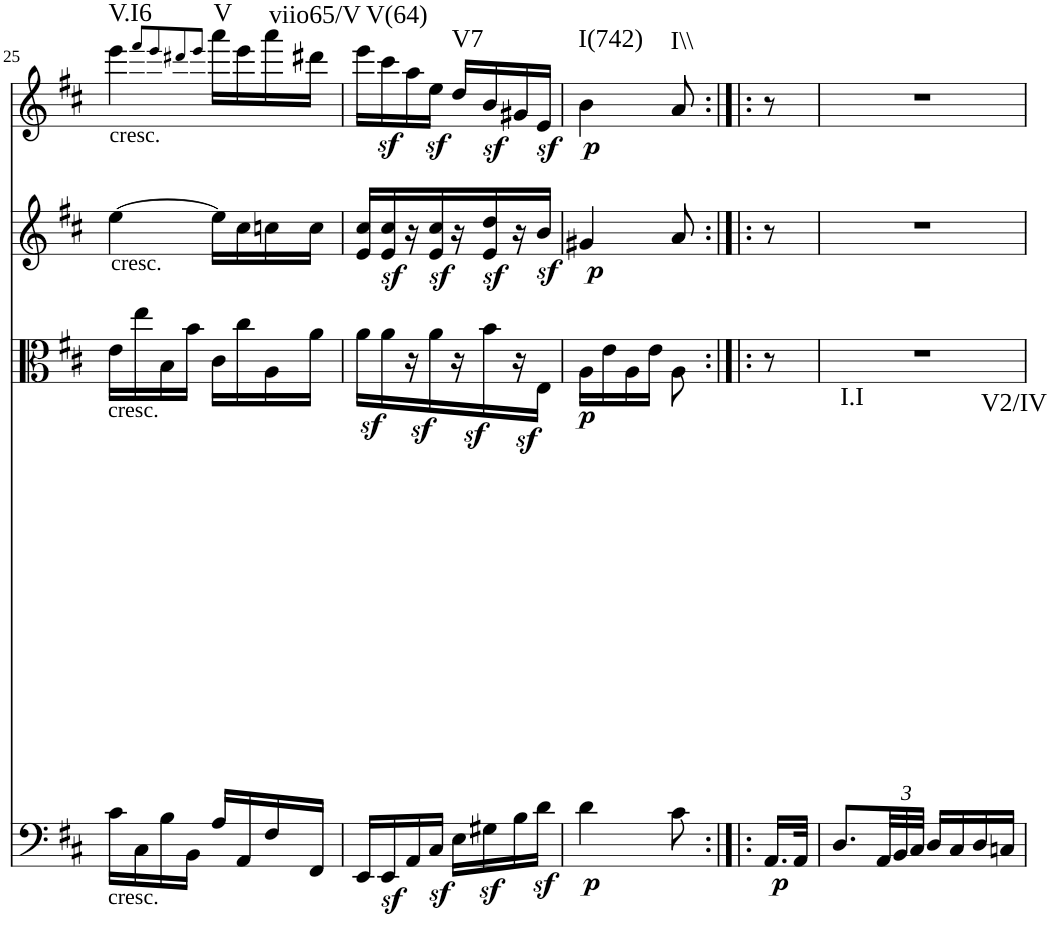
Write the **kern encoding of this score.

**kern	**dynam	**harte	**kern	**dynam	**kern	**dynam	**kern	**dynam	**harte
*part4	*part4	*part4	*part3	*part3	*part2	*part2	*part1	*part1	*part1
*staff4	*staff4	*	*staff3	*staff3	*staff2	*staff2	*staff1	*staff1	*
*I"Violoncello	*	*	*I"Viola	*	*I"Violin 2	*	*I"Violin 1	*	*
*I'Vc	*	*	*I'Vla	*	*I'Vln	*	*I'Vln	*	*
!!LO:PB:g=z
*clefF4	*	*	*clefC3	*	*clefG2	*	*clefG2	*	*
*k[f#c#]	*	*	*k[f#c#]	*	*k[f#c#]	*	*k[f#c#]	*	*
*D:	*	*	*D:	*	*D:	*	*D:	*	*
*M2/4	*	*	*M2/4	*	*M2/4	*	*M2/4	*	*
=25	=25	=25	=25	=25	=25	=25	=25	=25	=25
!	!	!	!	!	!	!	!LO:TX:b:t=cresc.	!	!
!	!	!	!	!	!LO:TX:b:t=cresc.	!	!	!	!
!	!	!	!LO:TX:b:t=cresc.	!	!	!	!	!	!
!LO:TX:b:t=cresc.	!	!	!	!	!	!	!	!	!LO:H:kt=V.I6
16c#\LL	.	.	16e\LL	.	[4ee\	.	4eee\	.	N
16C#\	.	.	16ee\	.	.	.	.	.	.
16B\	.	.	16B\	.	.	.	.	.	.
16BB\JJ	.	.	16b\JJ	.	.	.	.	.	.
.	.	.	.	.	.	.	8qfff#/L	.	.
.	.	.	.	.	.	.	8qeee/	.	.
.	.	.	.	.	.	.	8qddd#X/	.	.
.	.	.	.	.	.	.	8qeee/J	.	.
!	!	!	!	!	!	!	!	!	!LO:H:kt=V
16A/LL	.	.	16c#\LL	.	16ee\LL]	.	16aaa\LL	.	N
16AA/	.	.	16cc#\	.	16cc#\	.	16eee\	.	.
!	!	!	!	!	!	!	!	!	!LO:H:kt=viio65/V
16F#/	.	.	16A\	.	16ccn\	.	16aaa\	.	N
16FF#/JJ	.	.	16a\JJ	.	16cc\JJ	.	16ddd#X\JJ	.	.
=26	=26	=26	=26	=26	=26	=26	=26	=26	=26
!	!	!	!	!	!	!	!	!	!LO:H:kt=V(64)
16EE/LL	.	.	16a\LL	.	16e/ 16cc#/LL	.	16eee\LL	.	N
16EEz</	.	.	16az<\	.	16e/z< 16cc#/z<	.	16ccc#z<\	.	.
16AA/	.	.	16r	.	16r	.	16aa\	.	.
16C#z</JJ	.	.	16az<\	.	16e/z< 16cc#/z<	.	16eez<\JJ	.	.
!	!	!	!	!	!	!	!	!	!LO:H:kt=V7
16E\LL	.	.	16r	.	16r	.	16dd/LL	.	N
16G#Xz<\	.	.	16bz<\	.	16e/z< 16dd/z<	.	16bz</	.	.
16B\	.	.	16r	.	16r	.	16g#X/	.	.
16dz<\JJ	.	.	16Ez<\JJ	.	16bz</JJ	.	16ez</JJ	.	.
=27	=27	=27	=27	=27	=27	=27	=27	=27	=27
!	!LO:DY:b	!	!	!LO:DY:b	!	!LO:DY:b	!	!LO:DY:b	!LO:H:kt=I(742)
4d\	p	.	16A\LL	p	4g#X/	p	4b\	p	N
.	.	.	16e\	.	.	.	.	.	.
.	.	.	16A\	.	.	.	.	.	.
.	.	.	16e\JJ	.	.	.	.	.	.
!	!	!	!	!	!	!	!	!	!LO:H:kt=I\\
8c#\	.	.	8A\	.	8a/	.	8a/	.	N
=28:|!|:	=28:|!|:	=28:|!|:	=28:|!|:	=28:|!|:	=28:|!|:	=28:|!|:	=28:|!|:	=28:|!|:	=28:|!|:
!	!LO:DY:b	!	!	!	!	!	!	!	!
16.AA/LL	p	.	8r	.	8r	.	8r	.	.
32AA/JJk	.	.	.	.	.	.	.	.	.
=29	=29	=29	=29	=29	=29	=29	=29	=29	=29
!	!	!LO:H:kt=I.I	!	!	!	!	!	!	!
8.D/L	.	N	2r	.	2r	.	2r	.	.
*Xbrackettup	*	*	*	*	*	*	*	*	*
48AA/LL	.	.	.	.	.	.	.	.	.
48BB/	.	.	.	.	.	.	.	.	.
48C#/JJJ	.	.	.	.	.	.	.	.	.
16D/LL	.	.	.	.	.	.	.	.	.
16C#/	.	.	.	.	.	.	.	.	.
!	!	!LO:H:kt=V2/IV	!	!	!	!	!	!	!
16D/	.	N	.	.	.	.	.	.	.
16Cn/JJ	.	.	.	.	.	.	.	.	.
=	=	=	=	=	=	=	=	=	=
*-	*-	*-	*-	*-	*-	*-	*-	*-	*-
